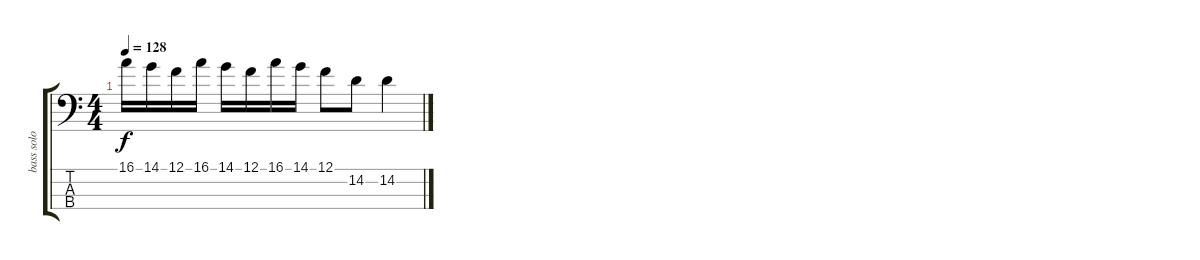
\track ("bass solo 2" "bass solo ") {instrument distortionguitar}
\staff {score tabs}
\tuning (F2 C2 G1 D1) {hide}
\ts (4 4)
\tempo 128
\clef f4
\ks c
16.1.16{dy f} 14.1.16 12.1.16 16.1.16 14.1.16 12.1.16 16.1.16 14.1.16 12.1.8 14.2.8 14.2.4
